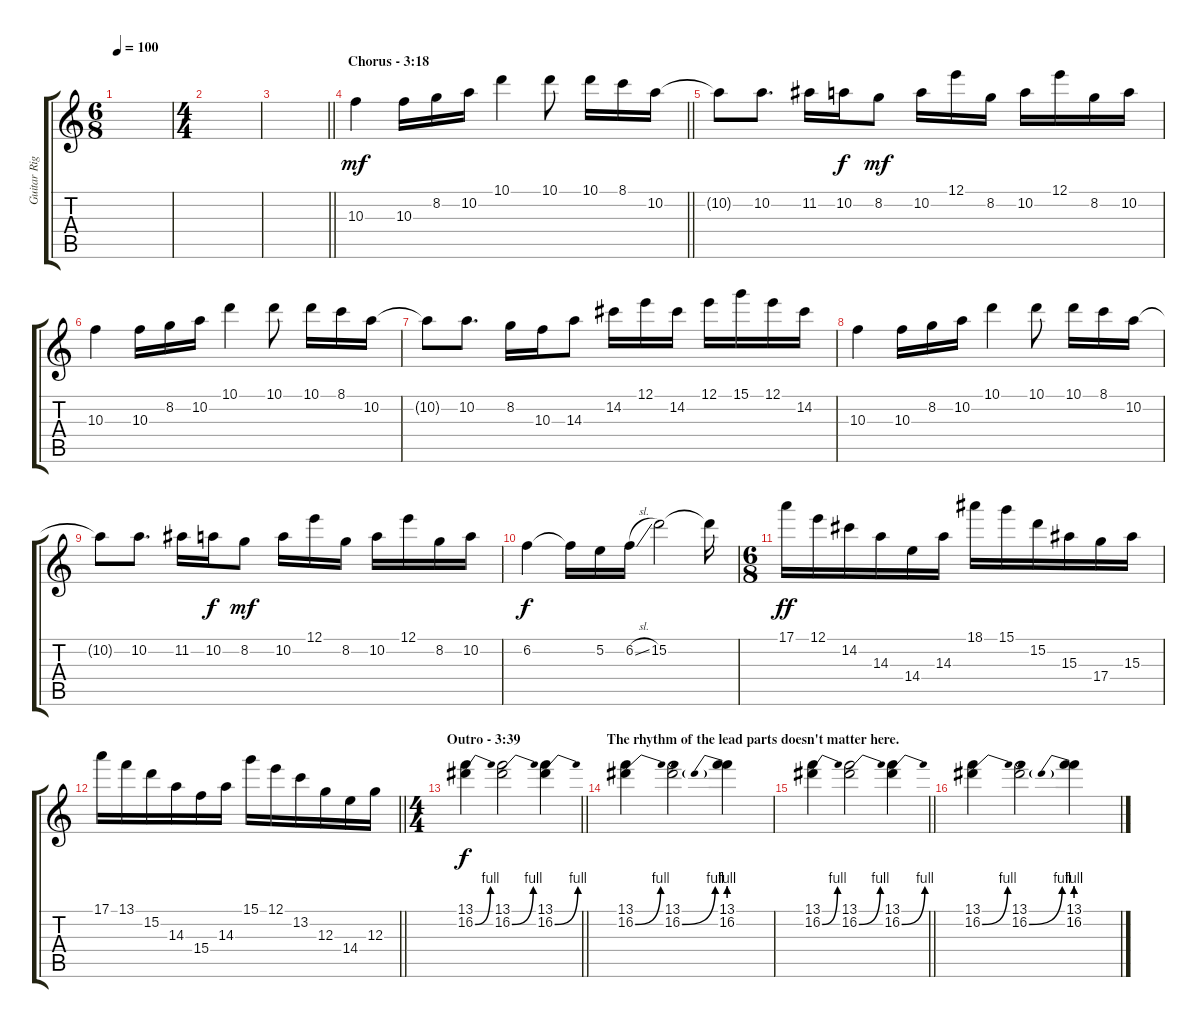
\track ("Guitar Right" "Guitar Rig") {instrument distortionguitar}
\staff {score tabs}
\tuning (E4 B3 G3 D3 A2 D2) {hide}
\ts (6 8)
\tempo 100
\clef g2
\ks c
|
\ts (4 4)
|
\barLineRight lightlight
|
\section ("" "Chorus - 3:18")
\barLineRight lightlight
10.3.4{dy mf} 10.3.16 8.2.16 10.2.16 10.1.4 10.1.8 10.1.16 8.1.16 10.2.16 |
10.2{t}.8 10.2.8{d} 11.2.16 10.2.16{dy f} 8.2.8{dy mf} 10.2.16 12.1.16 8.2.16 10.2.16 12.1.16 8.2.16 10.2.16 |
10.3.4 10.3.16 8.2.16 10.2.16 10.1.4 10.1.8 10.1.16 8.1.16 10.2.16 |
10.2{t}.8 10.2.8{d} 8.2.16 10.3.16 14.3.8 14.2.16 12.1.16 14.2.16 12.1.16 15.1.16 12.1.16 14.2.16 |
10.3.4 10.3.16 8.2.16 10.2.16 10.1.4 10.1.8 10.1.16 8.1.16 10.2.16 |
10.2{t}.8 10.2.8{d} 11.2.16 10.2.16{dy f} 8.2.8{dy mf} 10.2.16 12.1.16 8.2.16 10.2.16 12.1.16 8.2.16 10.2.16 |
6.2.4{dy f} 6.2{t}.16 5.2.16 6.2{sl}.16 15.2.2 15.2{t}.16 |
\ts (6 8)
17.1.16{dy ff} 12.1.16 14.2.16 14.3.16 14.4.16 14.3.16 18.1.16 15.1.16 15.2.16 15.3.16 17.4.16 15.3.16 |
\barLineRight lightlight
17.1.16 13.1.16 15.2.16 14.3.16 15.4.16 14.3.16 15.1.16 12.1.16 13.2.16 12.3.16 14.4.16 12.3.16 |
\ts (4 4)
\section ("" "Outro - 3:39")
\barLineRight lightlight
(13.1 16.2{be (bend 0 0 60 4)}).4{dy f} (13.1 16.2{be (bend 0 0 60 4)}).2 (13.1 16.2{be (bend 0 0 60 4)}).4 |
\section ("" "The rhythm of the lead parts doesn't matter here.")
(13.1 16.2{be (bend 0 0 60 4)}).4 (13.1 16.2{be (bend 0 0 60 4)}).2 (13.1 16.2{be (prebend 0 4 60 4)}).4 |
\barLineRight lightlight
(13.1 16.2{be (bend 0 0 60 4)}).4 (13.1 16.2{be (bend 0 0 60 4)}).2 (13.1 16.2{be (bend 0 0 60 4)}).4 |
(13.1 16.2{be (bend 0 0 60 4)}).4 (13.1 16.2{be (bend 0 0 60 4)}).2 (13.1 16.2{be (prebend 0 4 60 4)}).4
